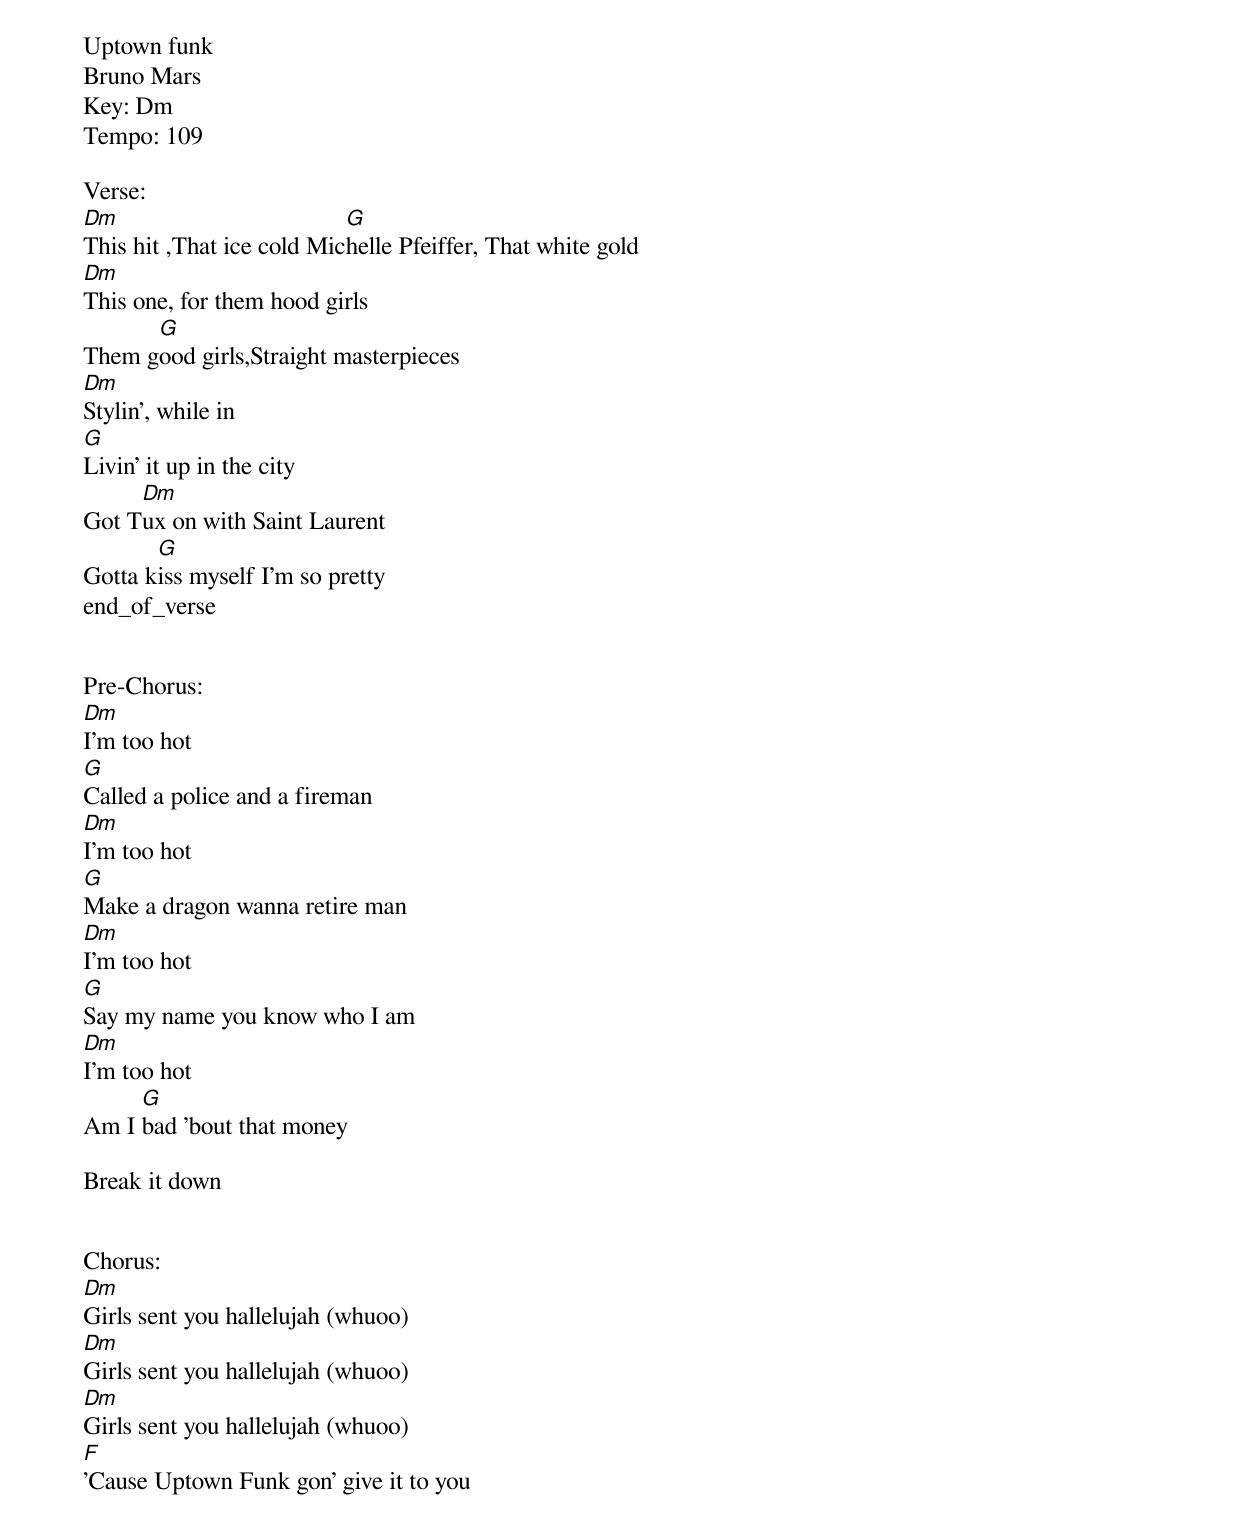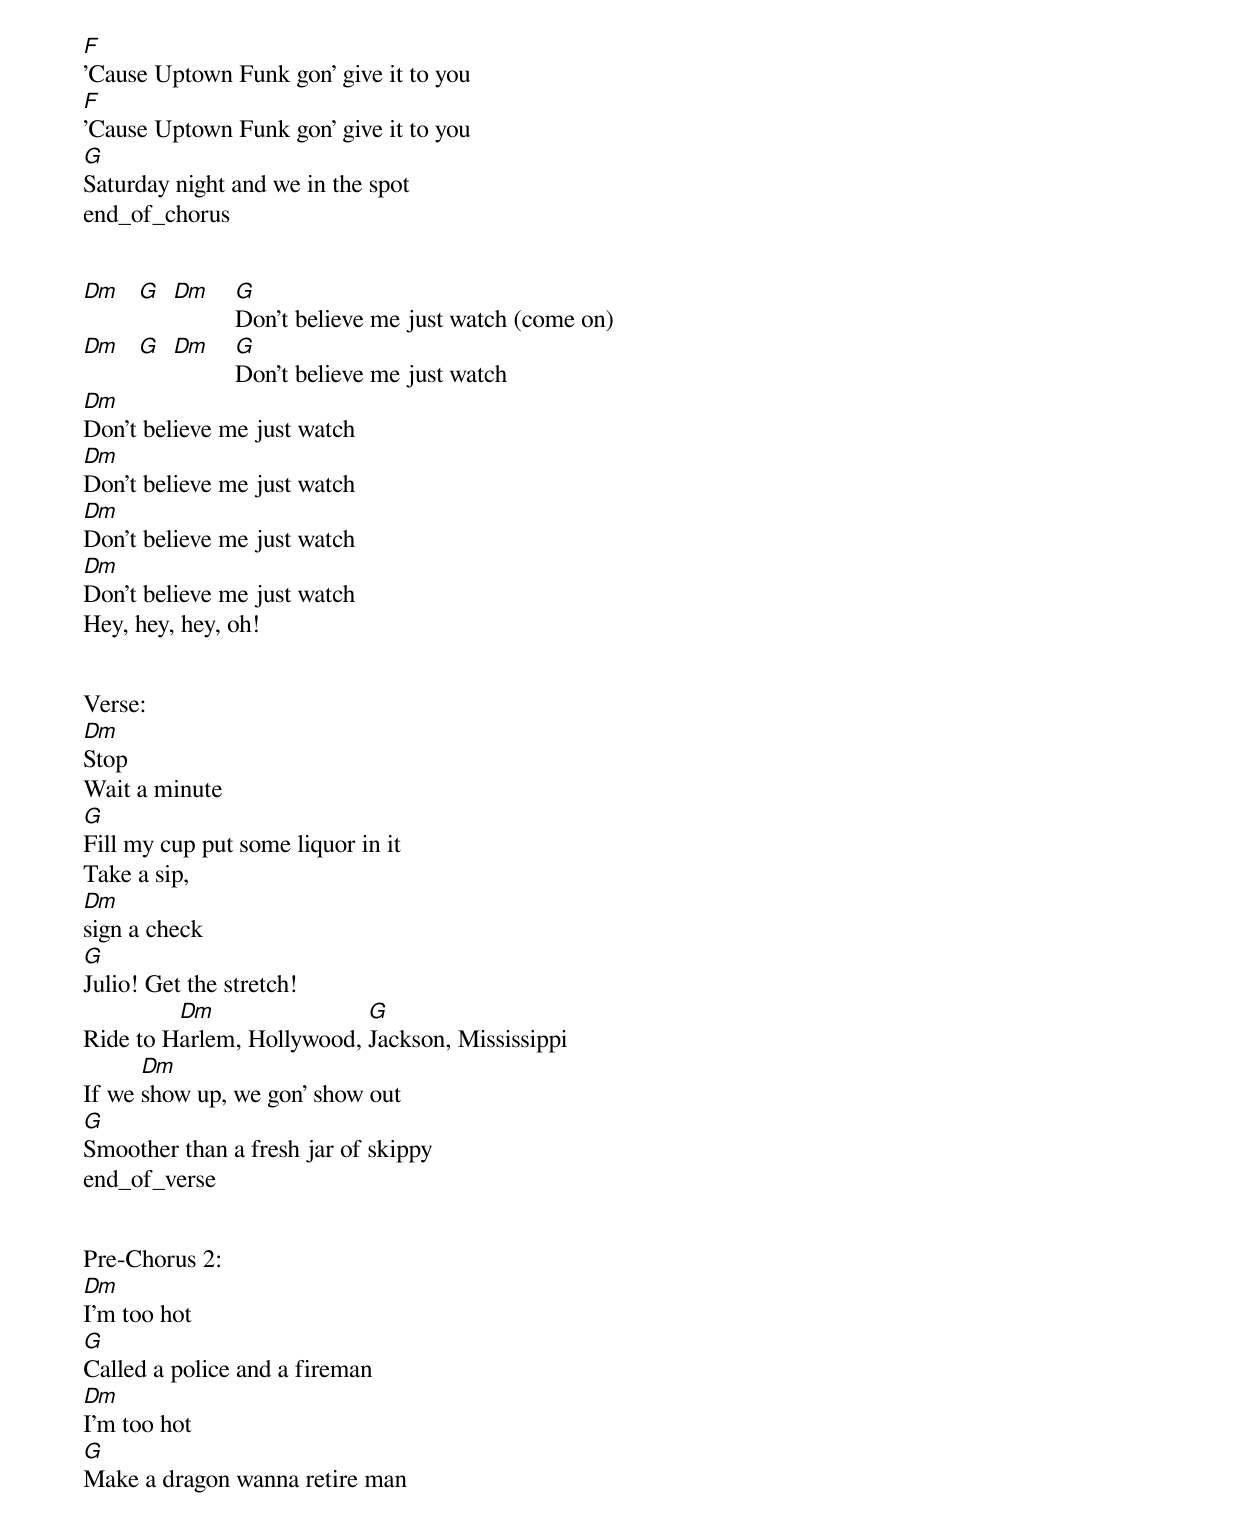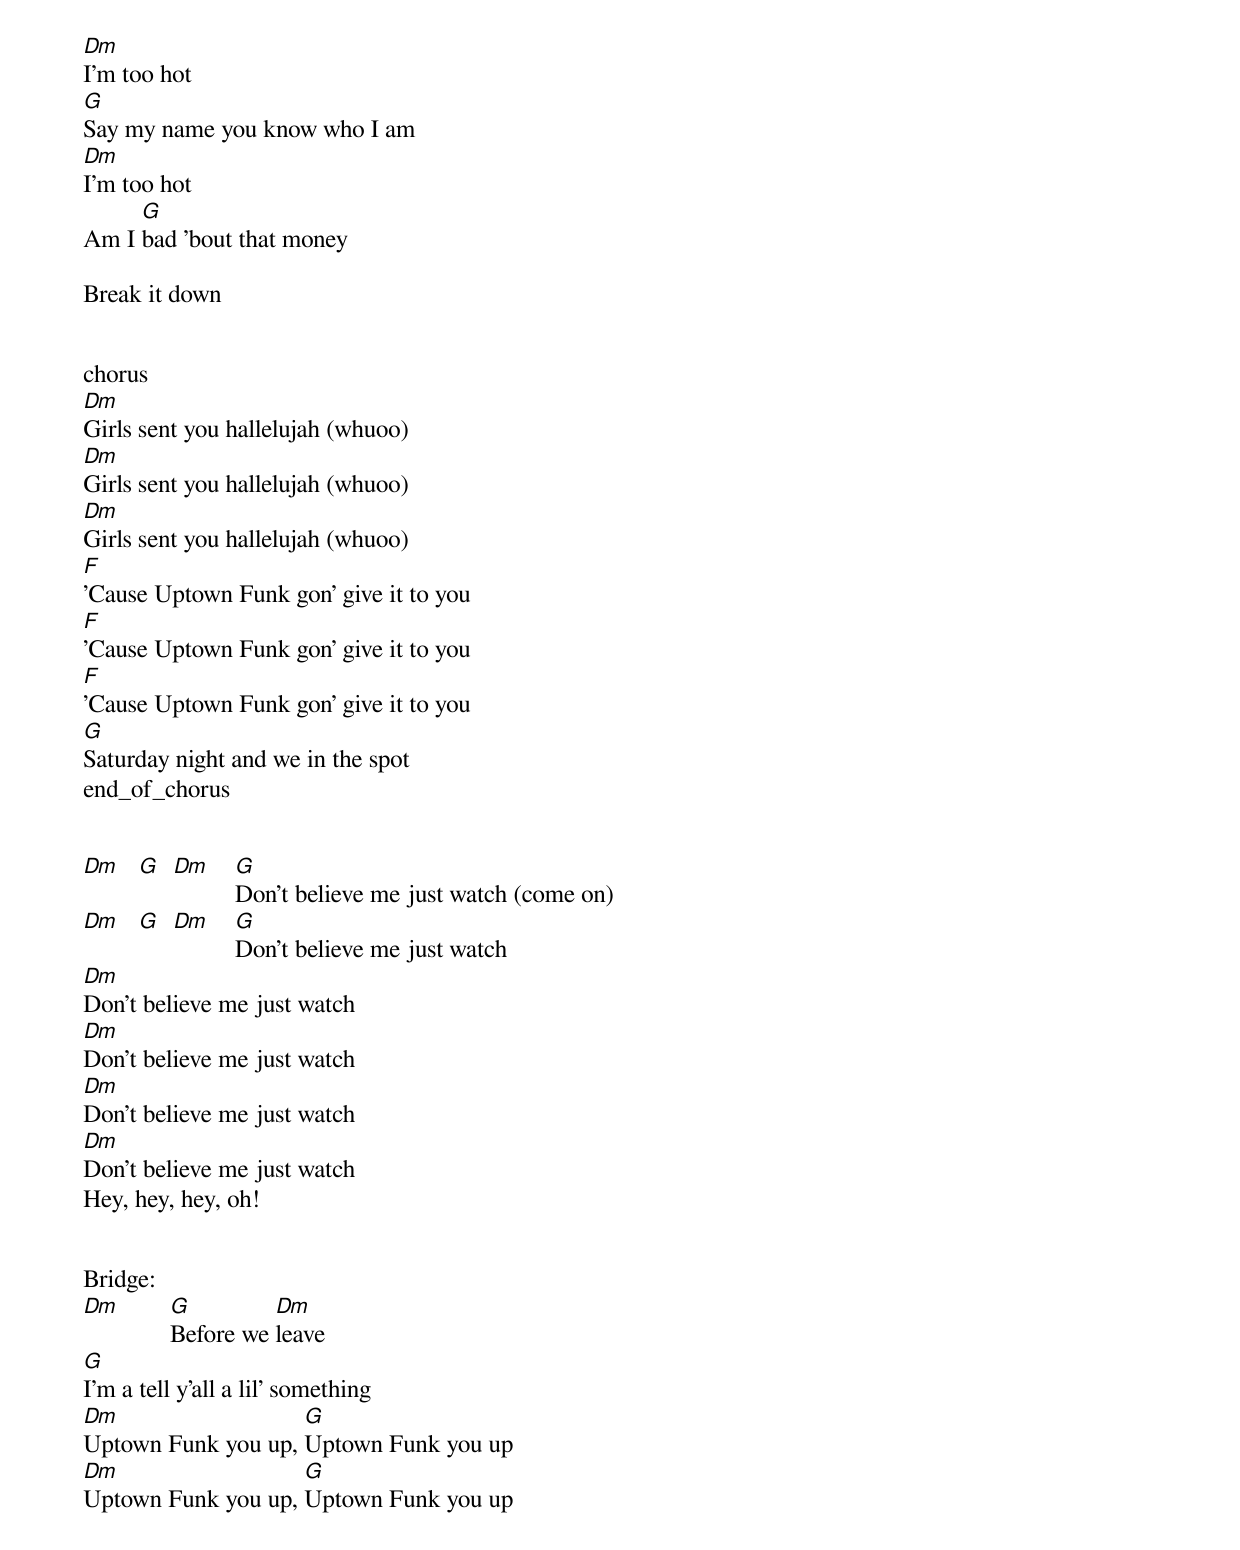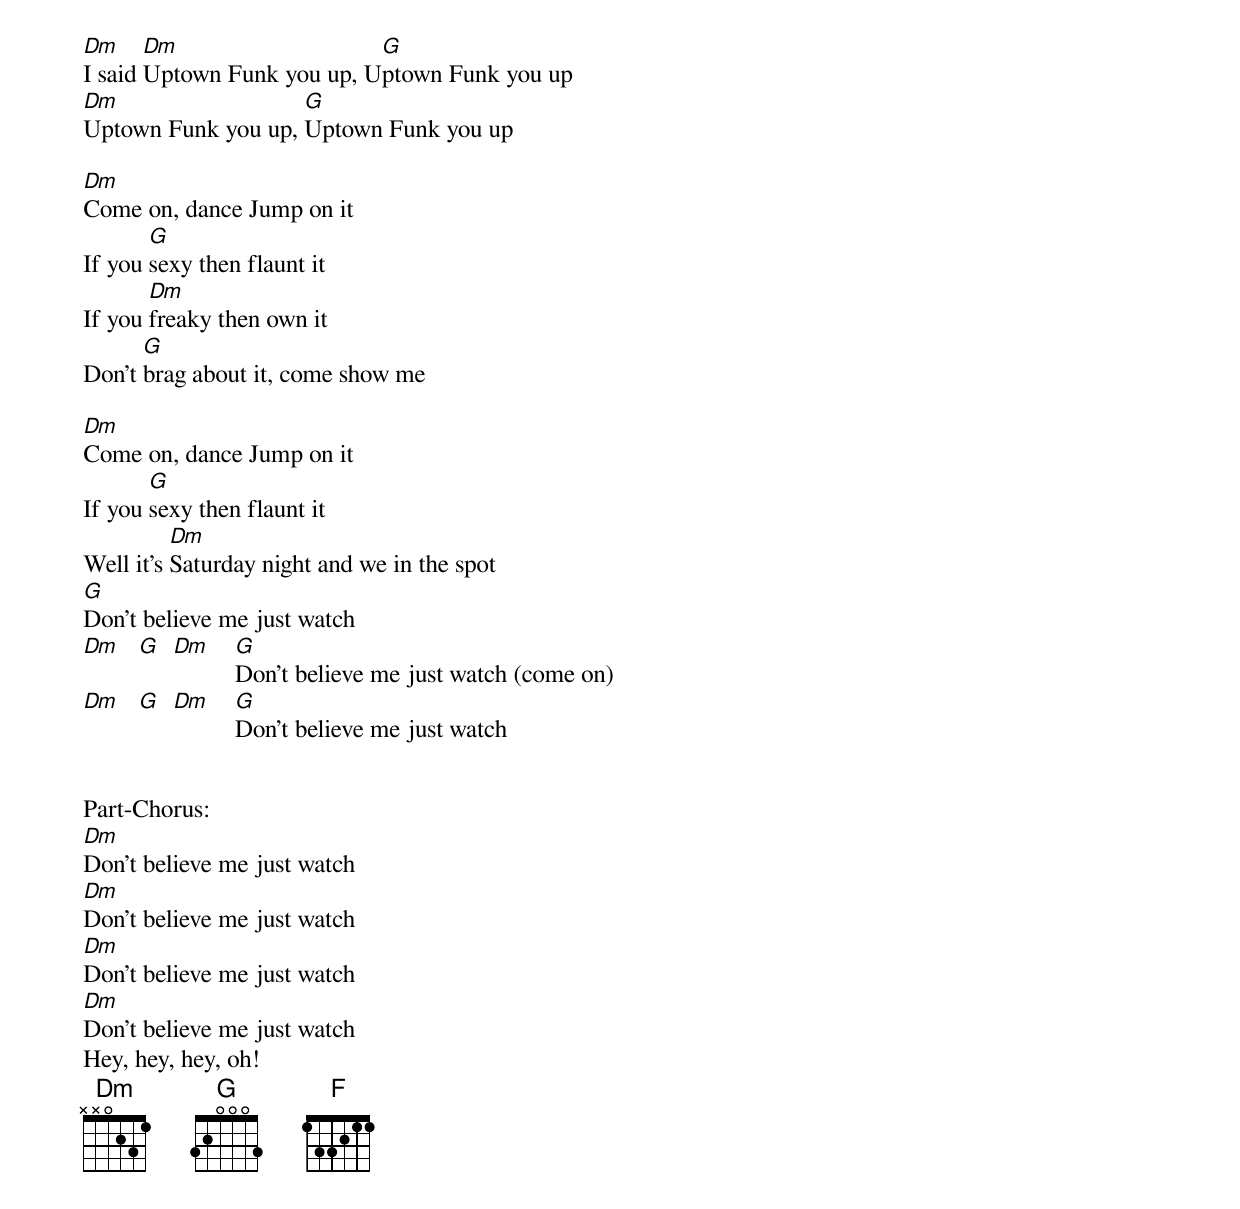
Uptown funk
Bruno Mars
Key: Dm
Tempo: 109

Verse:
[Dm]This hit ,That ice cold Mic[G]helle Pfeiffer, That white gold
[Dm]This one, for them hood girls
Them g[G]ood girls,Straight masterpieces
[Dm]Stylin', while in
[G]Livin' it up in the city
Got T[Dm]ux on with Saint Laurent
Gotta k[G]iss myself I'm so pretty
end_of_verse


Pre-Chorus:
[Dm]I'm too hot
[G]Called a police and a fireman
[Dm]I'm too hot
[G]Make a dragon wanna retire man
[Dm]I'm too hot
[G]Say my name you know who I am
[Dm]I'm too hot
Am I [G]bad 'bout that money

Break it down


Chorus:
[Dm]Girls sent you hallelujah (whuoo)
[Dm]Girls sent you hallelujah (whuoo)
[Dm]Girls sent you hallelujah (whuoo)
[F]'Cause Uptown Funk gon' give it to you
[F]'Cause Uptown Funk gon' give it to you
[F]'Cause Uptown Funk gon' give it to you
[G]Saturday night and we in the spot
end_of_chorus


[Dm]   [G]  [Dm]    [G]Don't believe me just watch (come on)
[Dm]   [G]  [Dm]    [G]Don't believe me just watch
[Dm]Don't believe me just watch
[Dm]Don't believe me just watch
[Dm]Don't believe me just watch
[Dm]Don't believe me just watch
Hey, hey, hey, oh!


Verse:
[Dm]Stop
Wait a minute
[G]Fill my cup put some liquor in it
Take a sip,
[Dm]sign a check
[G]Julio! Get the stretch!
Ride to H[Dm]arlem, Hollywood, [G]Jackson, Mississippi
If we [Dm]show up, we gon' show out
[G]Smoother than a fresh jar of skippy
end_of_verse


Pre-Chorus 2:
[Dm]I'm too hot
[G]Called a police and a fireman
[Dm]I'm too hot
[G]Make a dragon wanna retire man
[Dm]I'm too hot
[G]Say my name you know who I am
[Dm]I'm too hot
Am I [G]bad 'bout that money

Break it down


chorus
[Dm]Girls sent you hallelujah (whuoo)
[Dm]Girls sent you hallelujah (whuoo)
[Dm]Girls sent you hallelujah (whuoo)
[F]'Cause Uptown Funk gon' give it to you
[F]'Cause Uptown Funk gon' give it to you
[F]'Cause Uptown Funk gon' give it to you
[G]Saturday night and we in the spot
end_of_chorus


[Dm]   [G]  [Dm]    [G]Don't believe me just watch (come on)
[Dm]   [G]  [Dm]    [G]Don't believe me just watch
[Dm]Don't believe me just watch
[Dm]Don't believe me just watch
[Dm]Don't believe me just watch
[Dm]Don't believe me just watch
Hey, hey, hey, oh!


Bridge:
[Dm]        [G]Before we [Dm]leave
[G]I'm a tell y'all a lil' something
[Dm]Uptown Funk you up, [G]Uptown Funk you up
[Dm]Uptown Funk you up, [G]Uptown Funk you up
[Dm]I said [Dm]Uptown Funk you up, U[G]ptown Funk you up
[Dm]Uptown Funk you up, [G]Uptown Funk you up

[Dm]Come on, dance Jump on it
If you [G]sexy then flaunt it
If you [Dm]freaky then own it
Don't [G]brag about it, come show me

[Dm]Come on, dance Jump on it
If you [G]sexy then flaunt it
Well it's [Dm]Saturday night and we in the spot
[G]Don't believe me just watch
[Dm]   [G]  [Dm]    [G]Don't believe me just watch (come on)
[Dm]   [G]  [Dm]    [G]Don't believe me just watch


Part-Chorus:
[Dm]Don't believe me just watch
[Dm]Don't believe me just watch
[Dm]Don't believe me just watch
[Dm]Don't believe me just watch
Hey, hey, hey, oh!
